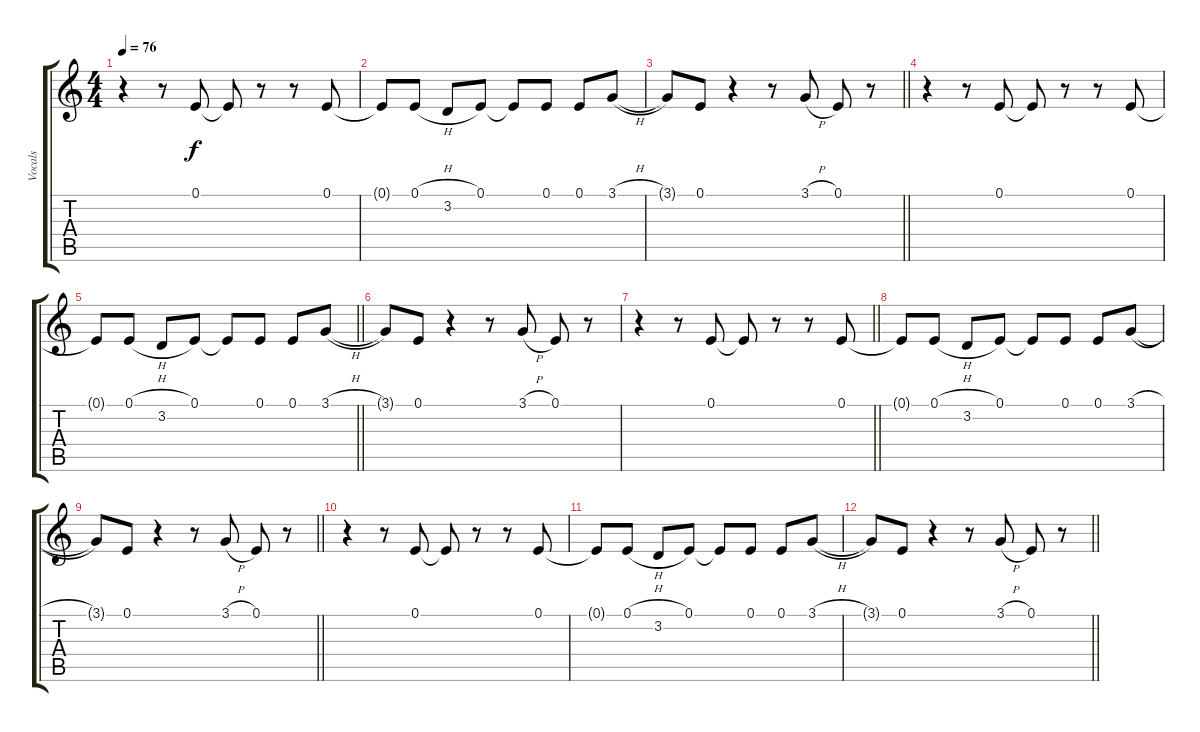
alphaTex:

\track ("Vocals" "Vocals") {instrument tenorsax}
\staff {score tabs}
\tuning (E4 B3 G3 D3 A2 E2) {hide}
\ts (4 4)
\tempo 76
\clef g2
\ks c
r.4{dy f} r.8 0.1.8 0.1{t}.8 r.8 r.8 0.1.8 |
0.1{t}.8 0.1{h}.8 3.2.8 0.1.8 0.1{t}.8 0.1.8 0.1.8 3.1{h}.8 |
\barLineRight lightlight
3.1{t}.8 0.1.8 r.4 r.8 3.1{h}.8 0.1.8 r.8 |
r.4 r.8 0.1.8 0.1{t}.8 r.8 r.8 0.1.8 |
\barLineRight lightlight
0.1{t}.8 0.1{h}.8 3.2.8 0.1.8 0.1{t}.8 0.1.8 0.1.8 3.1{h}.8 |
3.1{t}.8 0.1.8 r.4 r.8 3.1{h}.8 0.1.8 r.8 |
\barLineRight lightlight
r.4 r.8 0.1.8 0.1{t}.8 r.8 r.8 0.1.8 |
0.1{t}.8 0.1{h}.8 3.2.8 0.1.8 0.1{t}.8 0.1.8 0.1.8 3.1{h}.8 |
\barLineRight lightlight
3.1{t}.8 0.1.8 r.4 r.8 3.1{h}.8 0.1.8 r.8 |
r.4 r.8 0.1.8 0.1{t}.8 r.8 r.8 0.1.8 |
0.1{t}.8 0.1{h}.8 3.2.8 0.1.8 0.1{t}.8 0.1.8 0.1.8 3.1{h}.8 |
\barLineRight lightlight
3.1{t}.8 0.1.8 r.4 r.8 3.1{h}.8 0.1.8 r.8
